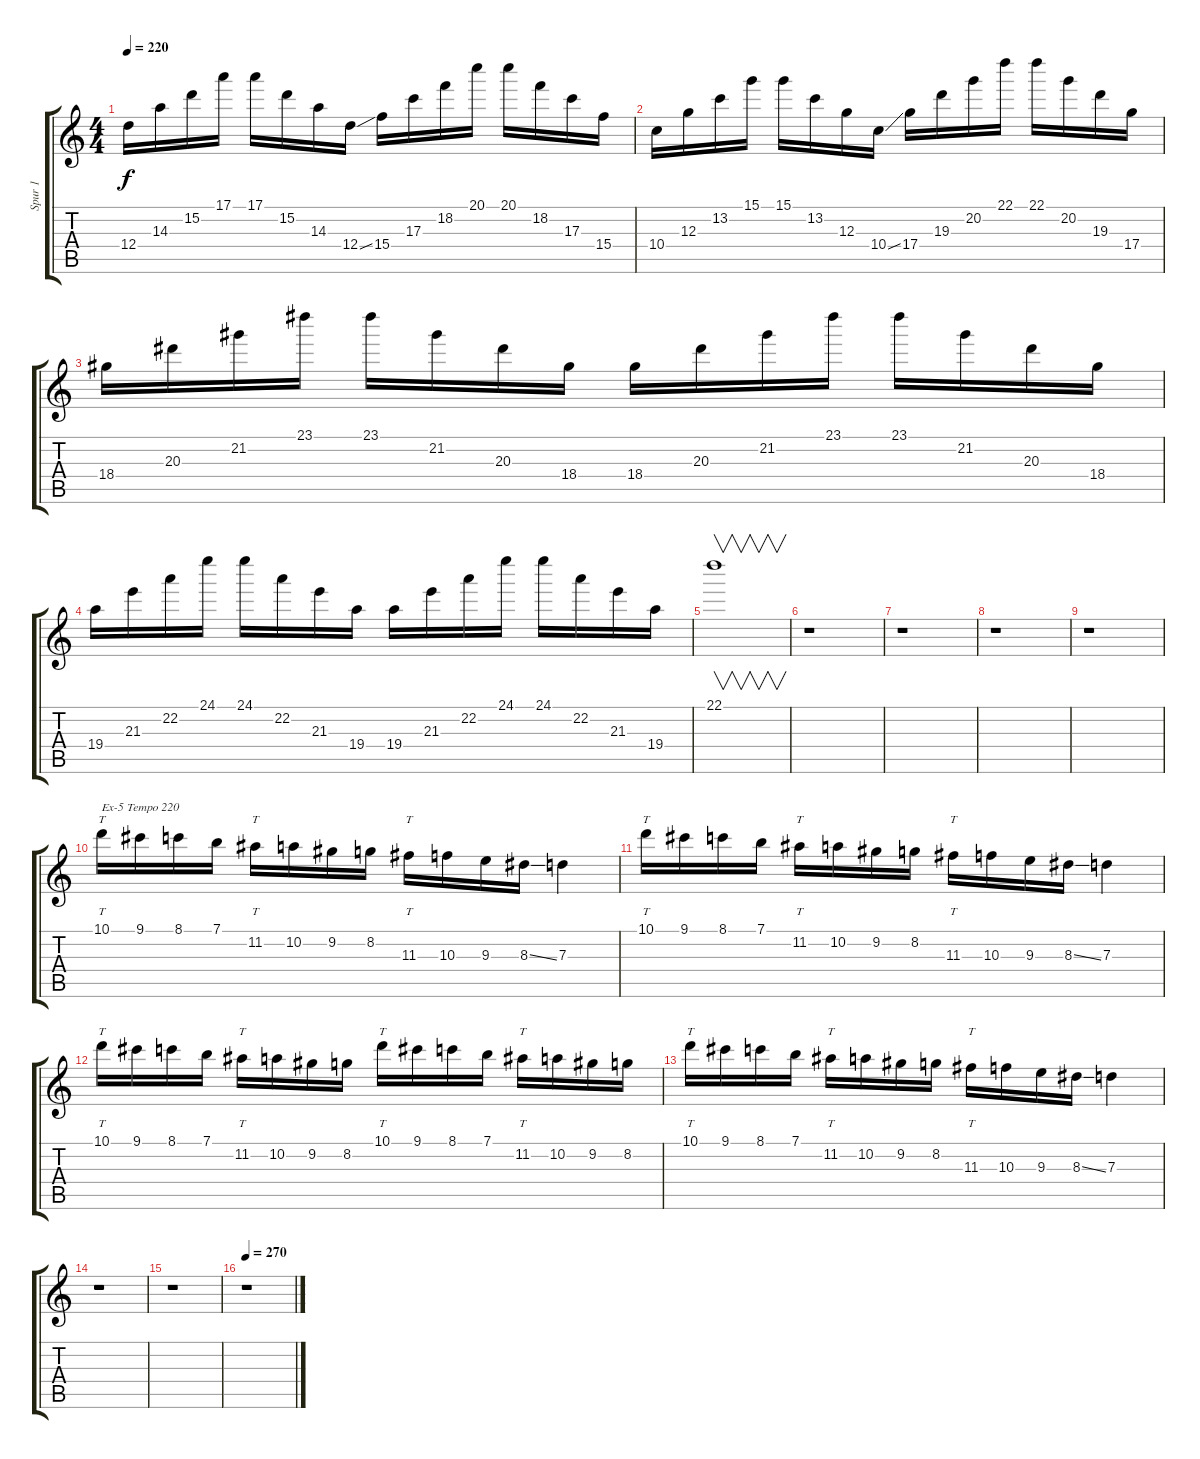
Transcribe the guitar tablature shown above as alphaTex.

\track ("Spur 1" "Spur 1") {instrument overdrivenguitar}
\staff {score tabs}
\tuning (E4 B3 G3 D3 A2 E2) {hide}
\ts (4 4)
\tempo 220
\clef g2
\ks c
12.4.16{dy f} 14.3.16 15.2.16 17.1.16 17.1.16 15.2.16 14.3.16 12.4{ss}.16 15.4.16 17.3.16 18.2.16 20.1.16 20.1.16 18.2.16 17.3.16 15.4.16 |
10.4.16 12.3.16 13.2.16 15.1.16 15.1.16 13.2.16 12.3.16 10.4{ss}.16 17.4.16 19.3.16 20.2.16 22.1.16 22.1.16 20.2.16 19.3.16 17.4.16 |
18.4.16 20.3.16 21.2.16 23.1.16 23.1.16 21.2.16 20.3.16 18.4.16 18.4.16 20.3.16 21.2.16 23.1.16 23.1.16 21.2.16 20.3.16 18.4.16 |
19.4.16 21.3.16 22.2.16 24.1.16 24.1.16 22.2.16 21.3.16 19.4.16 19.4.16 21.3.16 22.2.16 24.1.16 24.1.16 22.2.16 21.3.16 19.4.16 |
22.1.1{v} |
r.1 |
r.1 |
r.1 |
r.1 |
10.1.16{tt txt "Ex-5 Tempo 220"} 9.1.16 8.1.16 7.1.16 11.2.16{tt} 10.2.16 9.2.16 8.2.16 11.3.16{tt} 10.3.16 9.3.16 8.3{ss}.16 7.3.4 |
10.1.16{tt} 9.1.16 8.1.16 7.1.16 11.2.16{tt} 10.2.16 9.2.16 8.2.16 11.3.16{tt} 10.3.16 9.3.16 8.3{ss}.16 7.3.4 |
10.1.16{tt} 9.1.16 8.1.16 7.1.16 11.2.16{tt} 10.2.16 9.2.16 8.2.16 10.1.16{tt} 9.1.16 8.1.16 7.1.16 11.2.16{tt} 10.2.16 9.2.16 8.2.16 |
10.1.16{tt} 9.1.16 8.1.16 7.1.16 11.2.16{tt} 10.2.16 9.2.16 8.2.16 11.3.16{tt} 10.3.16 9.3.16 8.3{ss}.16 7.3.4 |
r.1 |
r.1 |
\tempo 270
r.1
